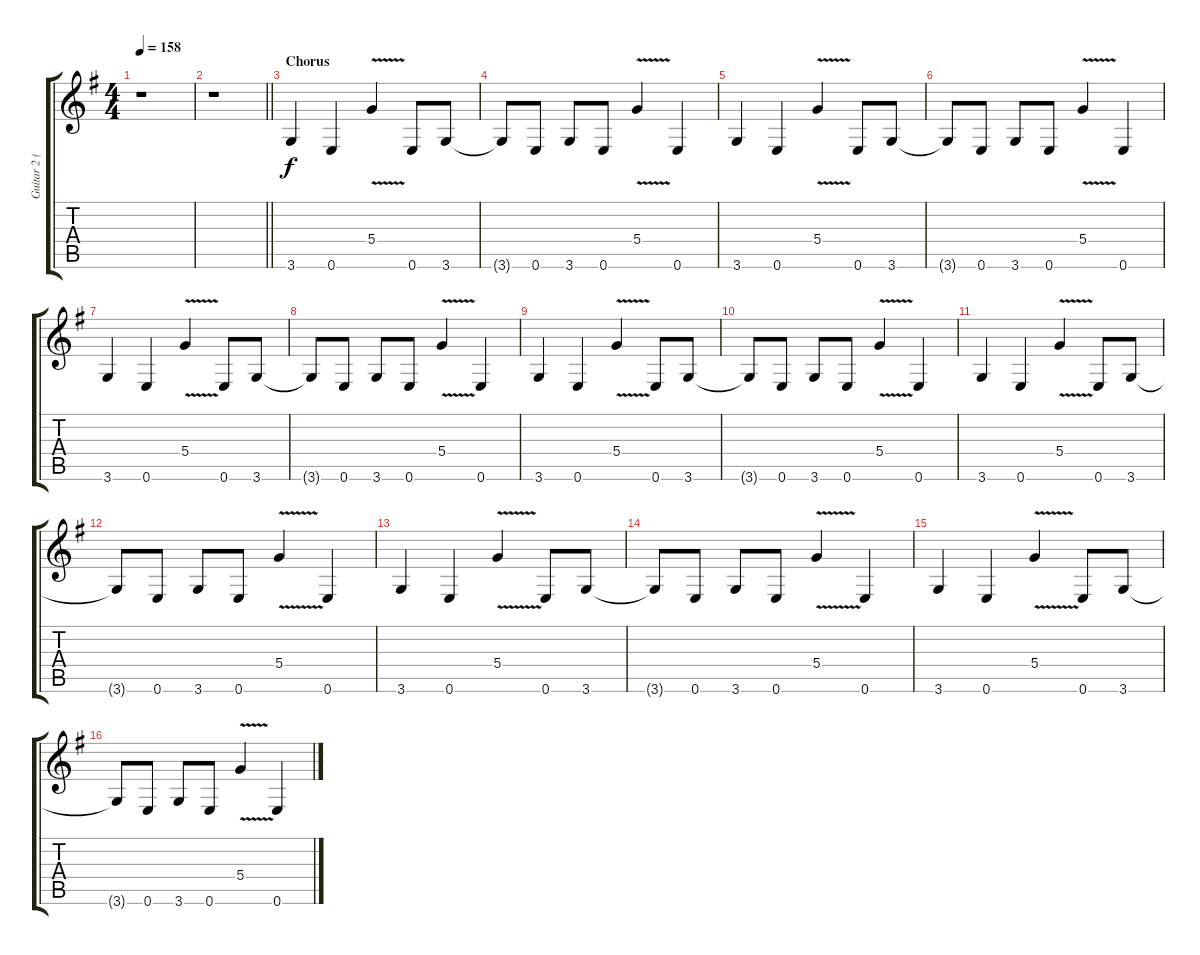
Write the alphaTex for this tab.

\track ("Guitar 2 (Steffen)" "Guitar 2 (") {instrument overdrivenguitar}
\staff {score tabs}
\tuning (E4 B3 G3 D3 A2 E2) {hide}
\ts (4 4)
\tempo 158
\clef g2
\ks g
r.1{dy f} |
\barLineRight lightlight
r.1 |
\section ("" "Chorus")
3.6.4 0.6.4 5.4{v}.4 0.6.8 3.6.8 |
3.6{t}.8 0.6.8 3.6.8 0.6.8 5.4{v}.4 0.6.4 |
3.6.4 0.6.4 5.4{v}.4 0.6.8 3.6.8 |
3.6{t}.8 0.6.8 3.6.8 0.6.8 5.4{v}.4 0.6.4 |
3.6.4 0.6.4 5.4{v}.4 0.6.8 3.6.8 |
3.6{t}.8 0.6.8 3.6.8 0.6.8 5.4{v}.4 0.6.4 |
3.6.4 0.6.4 5.4{v}.4 0.6.8 3.6.8 |
3.6{t}.8 0.6.8 3.6.8 0.6.8 5.4{v}.4 0.6.4 |
3.6.4 0.6.4 5.4{v}.4 0.6.8 3.6.8 |
3.6{t}.8 0.6.8 3.6.8 0.6.8 5.4{v}.4 0.6.4 |
3.6.4 0.6.4 5.4{v}.4 0.6.8 3.6.8 |
3.6{t}.8 0.6.8 3.6.8 0.6.8 5.4{v}.4 0.6.4 |
3.6.4 0.6.4 5.4{v}.4 0.6.8 3.6.8 |
3.6{t}.8 0.6.8 3.6.8 0.6.8 5.4{v}.4 0.6.4
